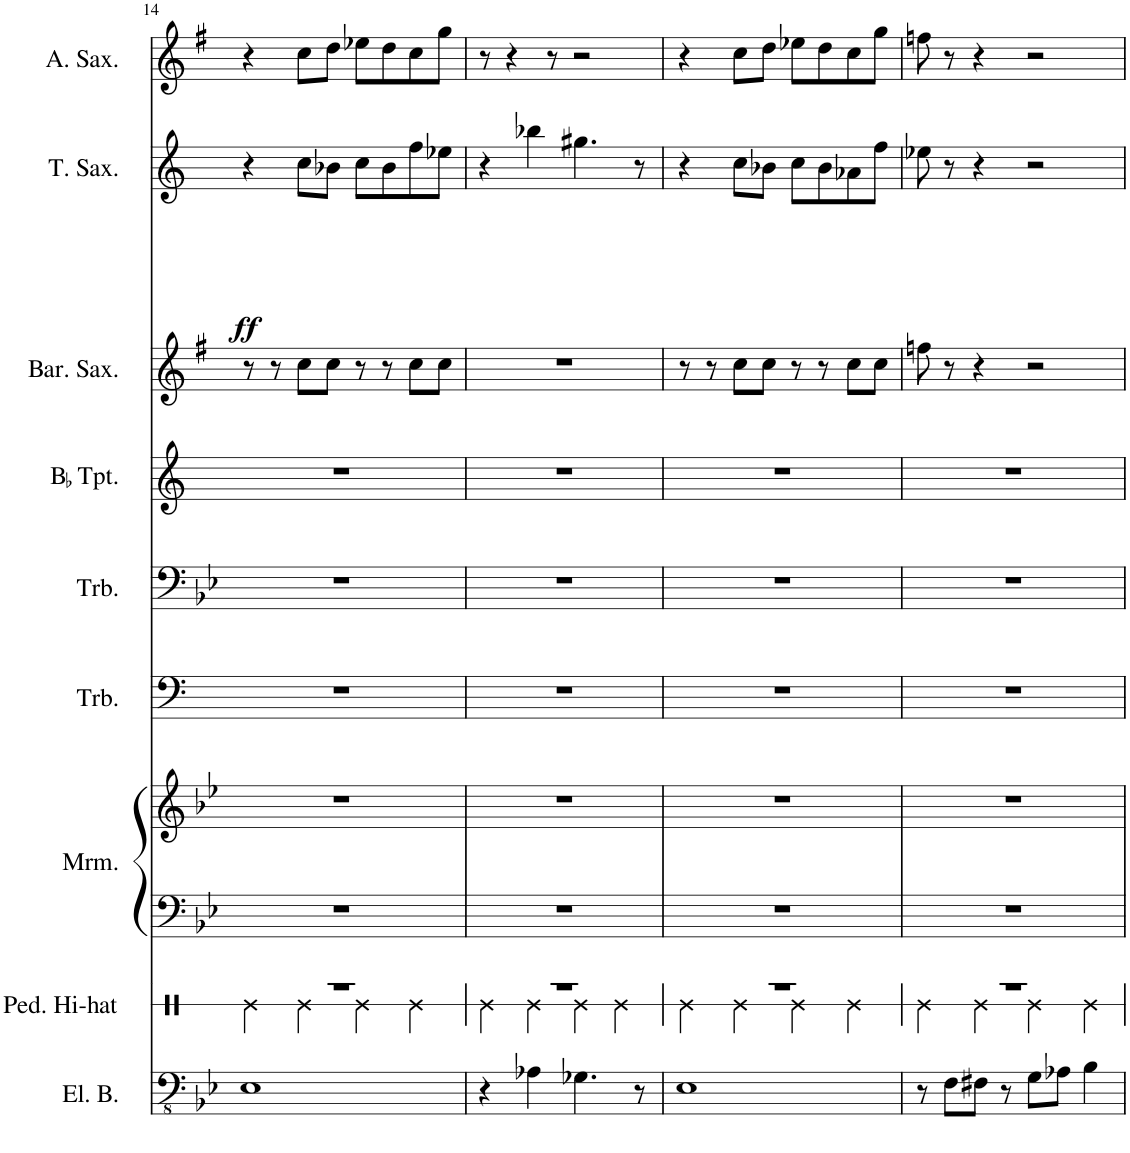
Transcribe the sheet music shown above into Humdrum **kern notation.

**kern	**kern	**kern	**kern	**kern	**kern	**kern	**kern	**kern	**dynam	**kern
*part9	*part8	*part7	*part7	*part6	*part5	*part4	*part3	*part2	*part2	*part1
*staff10	*staff9	*staff8	*staff7	*staff6	*staff5	*staff4	*staff3	*staff2	*staff2	*staff1
*I"Electric Bass	*I"Pedal Hi-hat	*I"Marimba	*	*I"Trombone	*I"Trombone	*I"BaccidentalFlat Trumpet	*I"Baritone Saxophone	*I"Tenor Saxophone	*	*I"Alto Saxophone
*I'El. B.	*I'Ped. Hi-hat	*I'Mrm.	*	*I'Trb.	*I'Trb.	*I'BaccidentalFlat Tpt.	*I'Bar. Sax.	*I'T. Sax.	*	*I'A. Sax.
!!LO:PB:g=z
*clefFv4	*clefX	*clefF4	*clefG2	*clefF4	*clefF4	*clefG2	*clefG2	*clefG2	*	*clefG2
*	*	*	*	*	*	*Trd1c2	*Trd12c21	*Trd8c14	*	*Trd5c9
*k[b-e-]	*k[]	*k[b-e-]	*k[b-e-]	*k[]	*k[b-e-]	*k[]	*k[f#]	*k[]	*	*k[f#]
*M4/4	*M4/4	*M4/4	*M4/4	*M4/4	*M4/4	*M4/4	*M4/4	*M4/4	*	*M4/4
=14	=14	=14	=14	=14	=14	=14	=14	=14	=14	=14
*	*^	*	*	*	*	*	*	*	*	*
!	!	!	!	!	!	!	!	!	!	!LO:DY:b	!
1EE-	1r	4Re\	1r	1r	1r	1r	1r	8r	4r	ff	4r
.	.	.	.	.	.	.	.	8r	.	.	.
.	.	4Re\	.	.	.	.	.	8cc\L	8cc\L	.	8cc\L
.	.	.	.	.	.	.	.	8cc\J	8b-X\J	.	8dd\J
.	.	4Re\	.	.	.	.	.	8r	8cc\L	.	8ee-X\L
.	.	.	.	.	.	.	.	8r	8b-\	.	8dd\
.	.	4Re\	.	.	.	.	.	8cc\L	8ff\	.	8cc\
.	.	.	.	.	.	.	.	8cc\J	8ee-X\J	.	8gg\J
=15	=15	=15	=15	=15	=15	=15	=15	=15	=15	=15	=15
4r	1r	4Re\	1r	1r	1r	1r	1r	1r	4r	.	8r
.	.	.	.	.	.	.	.	.	.	.	4r
4AA-X\	.	4Re\	.	.	.	.	.	.	4bb-X\	.	.
.	.	.	.	.	.	.	.	.	.	.	8r
4.GG-X\	.	4Re\	.	.	.	.	.	.	4.gg#X\	.	2r
.	.	4Re\	.	.	.	.	.	.	.	.	.
8r	.	.	.	.	.	.	.	.	8r	.	.
=16	=16	=16	=16	=16	=16	=16	=16	=16	=16	=16	=16
1EE-	1r	4Re\	1r	1r	1r	1r	1r	8r	4r	.	4r
.	.	.	.	.	.	.	.	8r	.	.	.
.	.	4Re\	.	.	.	.	.	8cc\L	8cc\L	.	8cc\L
.	.	.	.	.	.	.	.	8cc\J	8b-X\J	.	8dd\J
.	.	4Re\	.	.	.	.	.	8r	8cc\L	.	8ee-X\L
.	.	.	.	.	.	.	.	8r	8b-\	.	8dd\
.	.	4Re\	.	.	.	.	.	8cc\L	8a-X\	.	8cc\
.	.	.	.	.	.	.	.	8cc\J	8ff\J	.	8gg\J
=17	=17	=17	=17	=17	=17	=17	=17	=17	=17	=17	=17
8r	1r	4Re\	1r	1r	1r	1r	1r	8ffn\	8ee-X\	.	8ffn\
8FF\L	.	.	.	.	.	.	.	8r	8r	.	8r
8FF#X\J	.	4Re\	.	.	.	.	.	4r	4r	.	4r
8r	.	.	.	.	.	.	.	.	.	.	.
8GG\L	.	4Re\	.	.	.	.	.	2r	2r	.	2r
8AA-X\J	.	.	.	.	.	.	.	.	.	.	.
4BB-\	.	4Re\	.	.	.	.	.	.	.	.	.
*	*v	*v	*	*	*	*	*	*	*	*	*
=	=	=	=	=	=	=	=	=	=	=
*-	*-	*-	*-	*-	*-	*-	*-	*-	*-	*-
